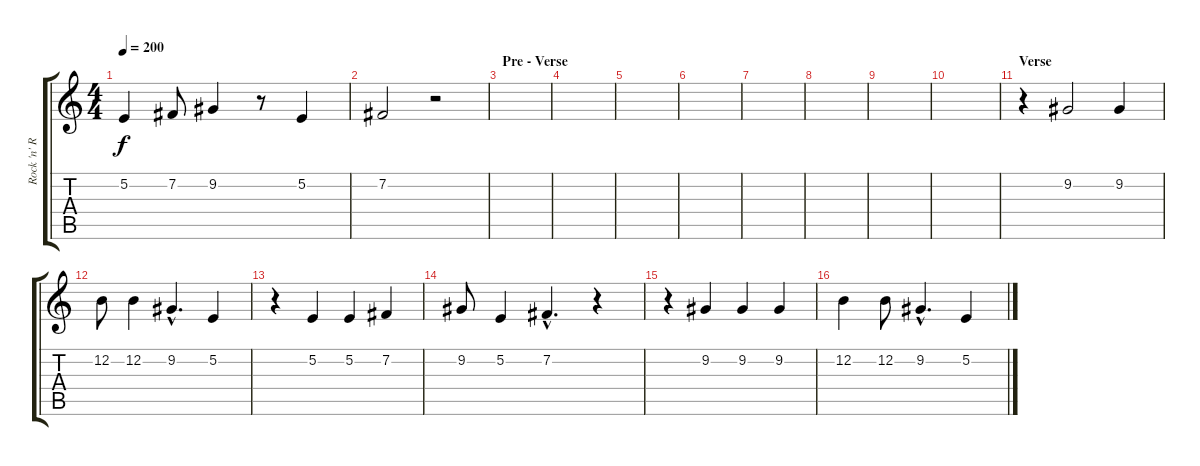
\track ("Rock 'n' Rolf" "Rock 'n' R") {instrument lead2sawtooth}
\staff {score tabs}
\tuning (E4 B3 G3 D3 A2 E2) {hide}
\ts (4 4)
\tempo 200
\clef g2
\ks c
5.2.4{dy f} 7.2.8 9.2.4 r.8 5.2.4 |
7.2.2 r.2 |
\section ("" "Pre - Verse")
|
|
|
|
|
|
|
|
\section ("" "Verse")
r.4 9.2.2 9.2.4 |
12.2.8 12.2.4 9.2{hac}.4{d} 5.2.4 |
r.4 5.2.4 5.2.4 7.2.4 |
9.2.8 5.2.4 7.2{hac}.4{d} r.4 |
r.4 9.2.4 9.2.4 9.2.4 |
12.2.4 12.2.8 9.2{hac}.4{d} 5.2.4
